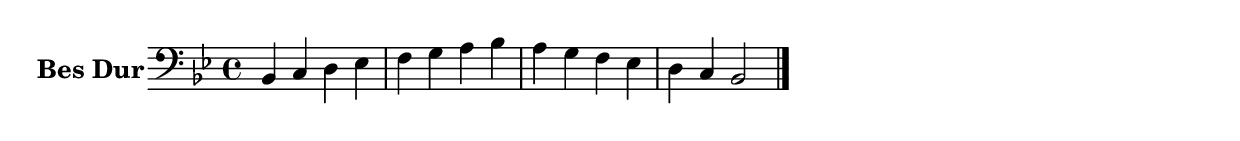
\version "2.18.2"

\score {
  \new Staff = "cello"
    \with { instrumentName = \markup { \bold \large { "Bes Dur" }}}
    \transpose c bes, {
      \relative c {
        \clef bass
        \key c \major
        \time 4/4

        c4 d e f |
        g a b c  |
        b a g f  |
        e d c2 \bar "|."

      }
    }
  \layout {}
}
